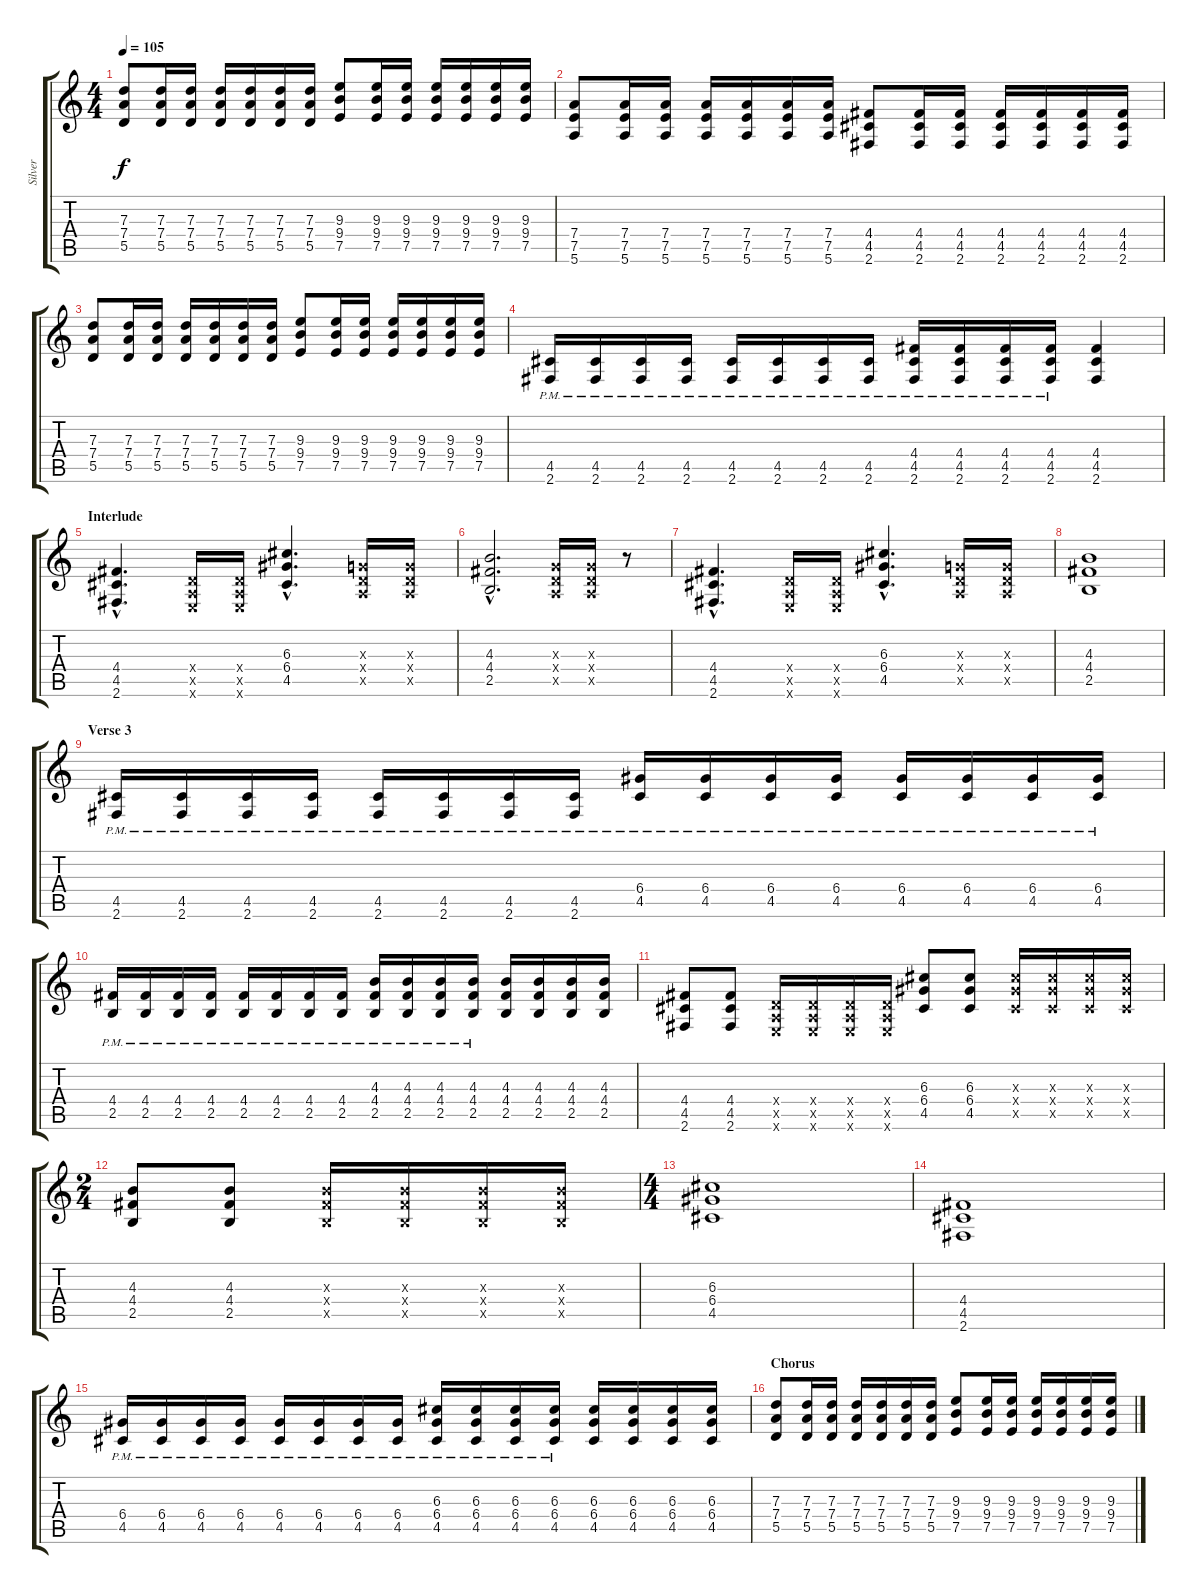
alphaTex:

\track ("Silver" "Silver") {instrument distortionguitar}
\staff {score tabs}
\tuning (E4 B3 G3 D3 A2 E2) {hide}
\ts (4 4)
\tempo 105
\clef g2
\ks c
(7.3 7.4 5.5).8{dy f} (7.3 7.4 5.5).16 (7.3 7.4 5.5).16 (7.3 7.4 5.5).16 (7.3 7.4 5.5).16 (7.3 7.4 5.5).16 (7.3 7.4 5.5).16 (9.3 9.4 7.5).8 (9.3 9.4 7.5).16 (9.3 9.4 7.5).16 (9.3 9.4 7.5).16 (9.3 9.4 7.5).16 (9.3 9.4 7.5).16 (9.3 9.4 7.5).16 |
(7.4 7.5 5.6).8 (7.4 7.5 5.6).16 (7.4 7.5 5.6).16 (7.4 7.5 5.6).16 (7.4 7.5 5.6).16 (7.4 7.5 5.6).16 (7.4 7.5 5.6).16 (4.4 4.5 2.6).8 (4.4 4.5 2.6).16 (4.4 4.5 2.6).16 (4.4 4.5 2.6).16 (4.4 4.5 2.6).16 (4.4 4.5 2.6).16 (4.4 4.5 2.6).16 |
(7.3 7.4 5.5).8 (7.3 7.4 5.5).16 (7.3 7.4 5.5).16 (7.3 7.4 5.5).16 (7.3 7.4 5.5).16 (7.3 7.4 5.5).16 (7.3 7.4 5.5).16 (9.3 9.4 7.5).8 (9.3 9.4 7.5).16 (9.3 9.4 7.5).16 (9.3 9.4 7.5).16 (9.3 9.4 7.5).16 (9.3 9.4 7.5).16 (9.3 9.4 7.5).16 |
(4.5{pm} 2.6{pm}).16 (4.5{pm} 2.6{pm}).16 (4.5{pm} 2.6{pm}).16 (4.5{pm} 2.6{pm}).16 (4.5{pm} 2.6{pm}).16 (4.5{pm} 2.6{pm}).16 (4.5{pm} 2.6{pm}).16 (4.5{pm} 2.6{pm}).16 (4.4{pm} 4.5{pm} 2.6{pm}).16 (4.4{pm} 4.5{pm} 2.6{pm}).16 (4.4{pm} 4.5{pm} 2.6{pm}).16 (4.4{pm} 4.5{pm} 2.6{pm}).16 (4.4 4.5 2.6).4 |
\section ("" "Interlude")
(4.4{hac} 4.5{hac} 2.6{hac}).4{d} (0.4{x} 0.5{x} 0.6{x}).16 (0.4{x} 0.5{x} 0.6{x}).16 (6.3{hac} 6.4{hac} 4.5{hac}).4{d} (0.3{x} 0.4{x} 0.5{x}).16 (0.3{x} 0.4{x} 0.5{x}).16 |
(4.3{hac} 4.4{hac} 2.5{hac}).2{d} (0.3{x} 0.4{x} 0.5{x}).16 (0.3{x} 0.4{x} 0.5{x}).16 r.8 |
(4.4{hac} 4.5{hac} 2.6{hac}).4{d} (0.4{x} 0.5{x} 0.6{x}).16 (0.4{x} 0.5{x} 0.6{x}).16 (6.3{hac} 6.4{hac} 4.5{hac}).4{d} (0.3{x} 0.4{x} 0.5{x}).16 (0.3{x} 0.4{x} 0.5{x}).16 |
(4.3 4.4 2.5).1 |
\section ("" "Verse 3")
(4.5{pm} 2.6{pm}).16 (4.5{pm} 2.6{pm}).16 (4.5{pm} 2.6{pm}).16 (4.5{pm} 2.6{pm}).16 (4.5{pm} 2.6{pm}).16 (4.5{pm} 2.6{pm}).16 (4.5{pm} 2.6{pm}).16 (4.5{pm} 2.6{pm}).16 (6.4{pm} 4.5{pm}).16 (6.4{pm} 4.5{pm}).16 (6.4{pm} 4.5{pm}).16 (6.4{pm} 4.5{pm}).16 (6.4{pm} 4.5{pm}).16 (6.4{pm} 4.5{pm}).16 (6.4{pm} 4.5{pm}).16 (6.4{pm} 4.5{pm}).16 |
(4.4{pm} 2.5{pm}).16 (4.4{pm} 2.5{pm}).16 (4.4{pm} 2.5{pm}).16 (4.4{pm} 2.5{pm}).16 (4.4{pm} 2.5{pm}).16 (4.4{pm} 2.5{pm}).16 (4.4{pm} 2.5{pm}).16 (4.4{pm} 2.5{pm}).16 (4.3{pm} 4.4{pm} 2.5{pm}).16 (4.3{pm} 4.4{pm} 2.5{pm}).16 (4.3{pm} 4.4{pm} 2.5{pm}).16 (4.3{pm} 4.4{pm} 2.5{pm}).16 (4.3 4.4 2.5).16 (4.3 4.4 2.5).16 (4.3 4.4 2.5).16 (4.3 4.4 2.5).16 |
(4.4 4.5 2.6).8 (4.4 4.5 2.6).8 (0.4{x} 0.5{x} 0.6{x}).16 (0.4{x} 0.5{x} 0.6{x}).16 (0.4{x} 0.5{x} 0.6{x}).16 (0.4{x} 0.5{x} 0.6{x}).16 (6.3 6.4 4.5).8 (6.3 6.4 4.5).8 (6.3{x} 6.4{x} 4.5{x}).16 (6.3{x} 6.4{x} 4.5{x}).16 (6.3{x} 6.4{x} 4.5{x}).16 (6.3{x} 6.4{x} 4.5{x}).16 |
\ts (2 4)
(4.3 4.4 2.5).8 (4.3 4.4 2.5).8 (4.3{x} 4.4{x} 2.5{x}).16 (4.3{x} 4.4{x} 2.5{x}).16 (4.3{x} 4.4{x} 2.5{x}).16 (4.3{x} 4.4{x} 2.5{x}).16 |
\ts (4 4)
(6.3 6.4 4.5).1 |
(4.4 4.5 2.6).1 |
(6.4{pm} 4.5{pm}).16 (6.4{pm} 4.5{pm}).16 (6.4{pm} 4.5{pm}).16 (6.4{pm} 4.5{pm}).16 (6.4{pm} 4.5{pm}).16 (6.4{pm} 4.5{pm}).16 (6.4{pm} 4.5{pm}).16 (6.4{pm} 4.5{pm}).16 (6.3{pm} 6.4{pm} 4.5{pm}).16 (6.3{pm} 6.4{pm} 4.5{pm}).16 (6.3{pm} 6.4{pm} 4.5{pm}).16 (6.3{pm} 6.4{pm} 4.5{pm}).16 (6.3 6.4 4.5).16 (6.3 6.4 4.5).16 (6.3 6.4 4.5).16 (6.3 6.4 4.5).16 |
\section ("" "Chorus")
(7.3 7.4 5.5).8 (7.3 7.4 5.5).16 (7.3 7.4 5.5).16 (7.3 7.4 5.5).16 (7.3 7.4 5.5).16 (7.3 7.4 5.5).16 (7.3 7.4 5.5).16 (9.3 9.4 7.5).8 (9.3 9.4 7.5).16 (9.3 9.4 7.5).16 (9.3 9.4 7.5).16 (9.3 9.4 7.5).16 (9.3 9.4 7.5).16 (9.3 9.4 7.5).16
